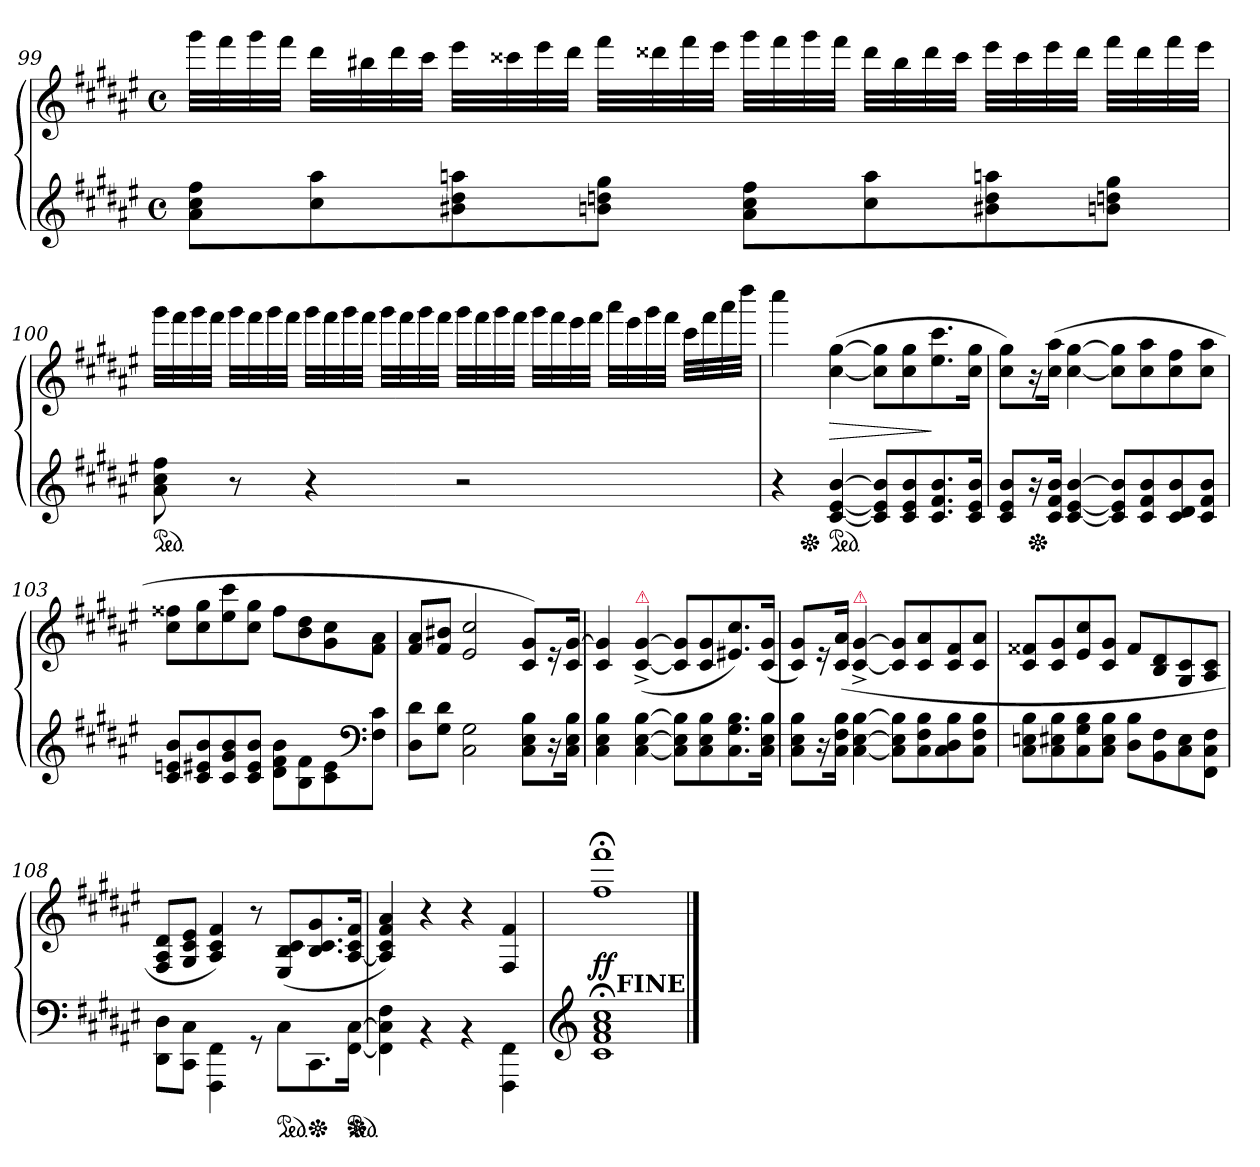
**kern	**kern	**dynam
*part1	*part1	*part1
*staff2	*staff1	*staff1/2
*clefG2	*clefG2	*
*k[f#c#g#d#a#e#]	*k[f#c#g#d#a#e#]	*
*M2/2	*M2/2	*
*met(c)	*met(c)	*
=99	=99	=99
8a# 8cc# 8ff#L	32ggg#LLL	.
.	32fff#	.
.	32ggg#	.
.	32fff#JJJ	.
8cc# 8aa#	32ddd#LLL	.
.	32bb#X	.
.	32ddd#	.
.	32ccc#JJJ	.
8b#X 8dd# 8aan	32eee#LLL	.
.	32ccc##X	.
.	32eee#	.
.	32ddd#JJJ	.
8bn 8ddn 8gg#J	32fff#LLL	.
.	32ddd##X	.
.	32fff#	.
.	32eee#JJJ	.
8a# 8cc# 8ff#L	32ggg#LLL	.
.	32fff#	.
.	32ggg#	.
.	32fff#JJJ	.
8cc# 8aa	32ddd##LLL	.
.	32bb#	.
.	32ddd##	.
.	32ccc##JJJ	.
8b#X 8dd 8aan	32eee#LLL	.
.	32ccc##	.
.	32eee#	.
.	32ddd##JJJ	.
8bn 8ddn 8gg#J	32fff#LLL	.
.	32ddd##	.
.	32fff#	.
.	32eee#JJJ	.
=100	=100	=100
*ped	*	*
8a# 8cc# 8ff#	32ggg#LLL	.
.	32fff#	.
.	32ggg#	.
.	32fff#JJJ	.
8r	32ggg#LLL	.
.	32fff#	.
.	32ggg#	.
.	32fff#JJJ	.
4r	32ggg#LLL	.
.	32fff#	.
.	32ggg#	.
.	32fff#JJJ	.
.	32ggg#LLL	.
.	32fff#	.
.	32ggg#	.
.	32fff#JJJ	.
2r	32ggg#LLL	.
.	32fff#	.
.	32ggg#	.
.	32fff#JJJ	.
.	32ggg#LLL	.
.	32fff#	.
.	32eee#	.
.	32fff#JJJ	.
.	32aaa#LLL	.
.	32eee#	.
.	32ggg#	.
.	32fff#JJJ	.
.	32ccc#LLL	.
.	32fff#	.
.	32aaa#	.
.	32dddd#JJJ	.
=101	=101	=101
*	*^	*
4r	4cccc#	8ryy	.
*Xped	*	*	*
.	.	2..ryy	.
*ped	*	*	*
[4c# [4e# [4b	(>[4cc# [4gg#	.	>
8c#] 8e#] 8b]L	8cc#] 8gg#]L	.	.
8c# 8e# 8b	8cc# 8gg#	.	.
8.c# 8.f# 8.b	8.ee# 8.ccc#	.	]
16c# 16e# 16bJk	16cc# 16gg#Jk	.	.
*	*v	*v	*
=102	=102	=102
8c# 8e# 8bL	8cc# 8gg#L)	.
*Xped	*	*
16r	16r	.
16c# 16f# 16bJk	(>16cc# 16aa#Jk	.
[4c# [4e# [4b	[4cc# [4gg#	.
8c#] 8e#] 8b]L	8cc#] 8gg#]L	.
8c# 8f# 8b	8cc# 8aa#	.
8c# 8d# 8b	8cc# 8ff#	.
8c# 8f# 8bJ	8cc# 8aa#J	.
=103	=103	=103
8c# 8en 8bL	8cc# 8ff##XL	.
8c# 8e#X 8b	8cc# 8gg#	.
8c# 8g# 8b	8ee# 8ccc#	.
8c# 8e# 8bJ	8cc# 8gg#J	.
8d#\ 8f#\ 8b\L	8ff##L	.
8B 8f#	8b 8dd#	.
8c# 8e#	8g# 8cc#	.
*clefF4	*	*
8F# 8c#J	8f# 8a#J	.
=104	=104	=104
8D# 8d#L	8f# 8a#L	.
8G# 8d#J	8f# 8b#XJ	.
2C#\ 2G#\	2e# 2cc#	.
8C# 8E# 8BL	8c# 8g#L)	.
16r	16r	.
16C# 16E# 16BJk	16c# [16g#Jk	.
=105	=105	=105
4C# 4E# 4B	4c# 4g#]	.
!	!LO:TX:a:color=crimson:t=⚠	!
[4C# [4E# [4B	(>[4c#^< [4g#^<	.
8C#] 8E#] 8B]L	8c#] 8g#]L	.
8C# 8E# 8B	8c# 8g#	.
8.C# 8.G# 8.B	8.e#X 8.cc#)	.
16C# 16E# 16BJk	(>16c# 16g#Jk	.
=106	=106	=106
8C# 8E# 8BL	8c# 8g#L)	.
16r	16r	.
16C# 16F# 16BJk	(>16c# 16a#Jk	.
!	!LO:TX:a:color=crimson:t=⚠	!
[4C# [4E# [4B	[4c#^< [4g#^<	.
8C#] 8E#] 8B]L	8c#] 8g#]L	.
8C# 8F# 8B	8c# 8a#	.
8C# 8D# 8B	8c# 8f#	.
8C# 8F# 8BJ	8c# 8a#J	.
=107	=107	=107
8C# 8En 8BL	8c# 8f##XL	.
8C# 8E#X 8B	8c# 8g#	.
8C# 8G# 8B	8e# 8cc#	.
8C# 8E# 8BJ	8c# 8g#J	.
8D# 8BL	8f##L	.
8BB 8F#	8B 8d#	.
8C#\ 8E#\	8G#/ 8c#/	.
8FF#\ 8C#\ 8F#\J	8A#/ 8c#/J	.
=108	=108	=108
8DD#\ 8D#\L	8F#/ 8A#/ 8d#/L	.
8CC#\ 8C#\J	8G#/ 8c#/ 8e#/J	.
4FFF#\ 4FF#\	4A#/ 4c#/ 4f#/)	.
8rGG	8r	.
*ped	*	*
8C#\L	(>8E#/ 8B/ 8c#/L	.
*Xped	*	*
8.CC#\	8.B/ 8.c#/ 8.g#/	.
*ped	*	*
*Xped	*	*
[16FF#\ [16C#\Jk	[16A#/ 16c#/ 16f#/Jk	.
=109	=109	=109
4FF#]\ 4C#]\ 4F#\	4A#]/ 4c#/ 4f#/ 4a#/)	.
4rBB	4r	.
4rBB	4r	.
4FFF#\ 4FF#\	4F#/ 4f#/	.
=110	=110	=110
*clefG2	*	*
1c#; 1f#; 1a#; 1cc#;	1ff#;< 1fff#;<	ff
!LO:TX:a:B:t=FINE	!	!
==	==	==
*-	*-	*-
